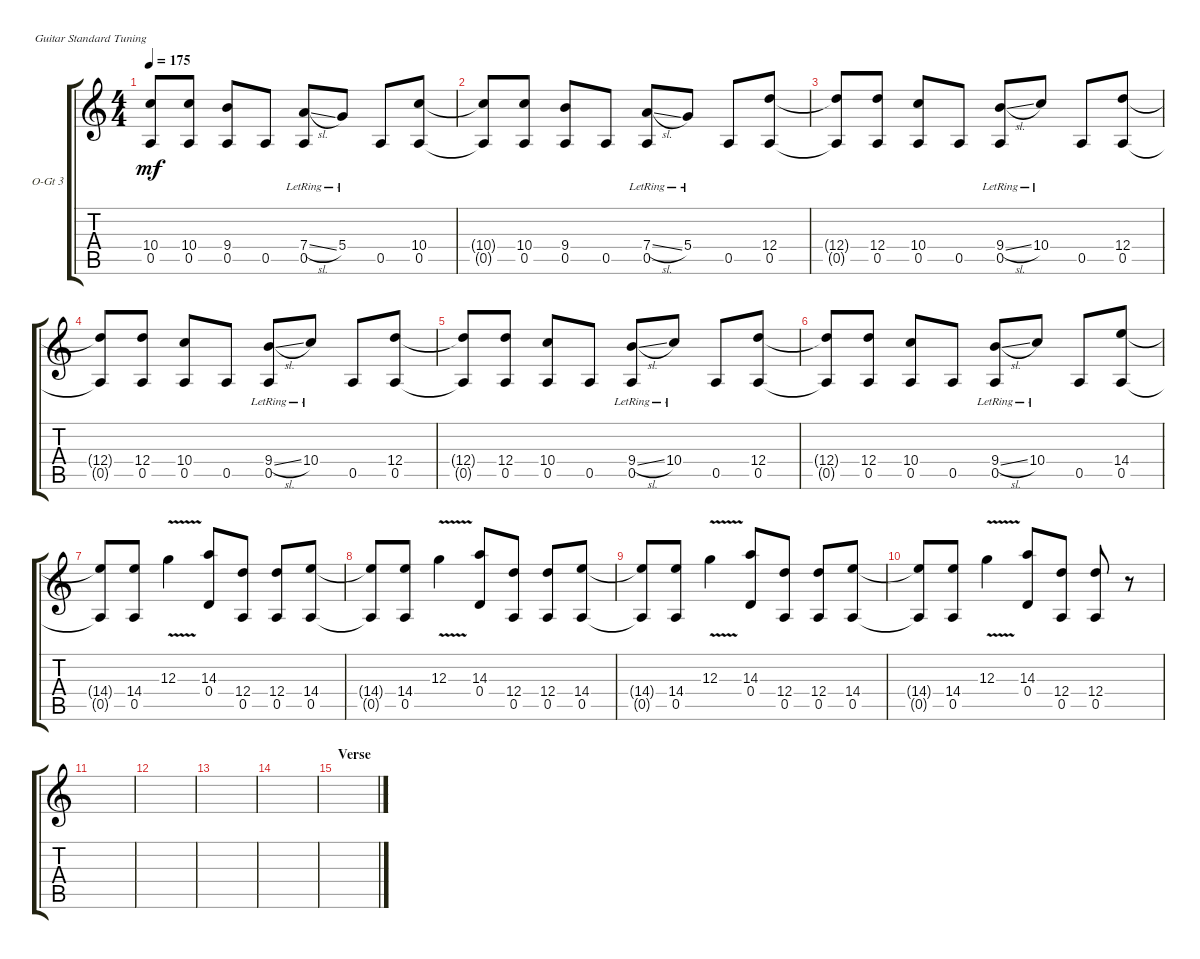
\defaultSystemsLayout 4
\bracketExtendMode groupsimilarinstruments
\firstSystemTrackNameOrientation horizontal
\otherSystemsTrackNameOrientation horizontal
\track ("Overdriven Guitar 3" "O-Gt 3") {instrument overdrivenguitar}
\staff {score tabs}
\tuning (E4 B3 G3 D3 A2 E2)
\ts (4 4)
\tempo 175
\clef g2
\scale
0.333333
\ks c
(0.5 10.4).8{dy mf} (10.4 0.5).8 (0.5 9.4).8 0.5.8 (0.5{lr} 7.4{sl lr}).8 5.4{lr}.8 0.5.8 (0.5 10.4).8 |
\scale
0.333333 (10.4{t} 0.5{t}).8 (0.5 10.4).8 (9.4 0.5).8 0.5.8 (0.5{lr} 7.4{sl lr}).8 5.4{lr}.8 0.5.8 (0.5 12.4).8 |
\scale
0.333333 (0.5{t} 12.4{t}).8 (12.4 0.5).8 (0.5 10.4).8 0.5.8 (9.4{sl lr} 0.5{lr}).8 10.4{lr}.8 0.5.8 (12.4 0.5).8 |
\scale
0.333333 (0.5{t} 12.4{t}).8 (12.4 0.5).8 (0.5 10.4).8 0.5.8 (0.5{lr} 9.4{sl lr}).8 10.4{lr}.8 0.5.8 (12.4 0.5).8 |
\scale
0.333333 (0.5{t} 12.4{t}).8 (12.4 0.5).8 (0.5 10.4).8 0.5.8 (0.5{lr} 9.4{sl lr}).8 10.4{lr}.8 0.5.8 (12.4 0.5).8 |
\scale
0.333333 (0.5{t} 12.4{t}).8 (12.4 0.5).8 (0.5 10.4).8 0.5.8 (0.5{lr} 9.4{sl lr}).8 10.4{lr}.8 0.5.8 (14.4 0.5).8 |
\scale
0.333333 (0.5{t} 14.4{t}).8 (14.4 0.5).8 12.3{v}.4 (0.4 14.3).8 (12.4 0.5).8 (0.5 12.4).8 (0.5 14.4).8 |
\scale
0.333333 (0.5{t} 14.4{t}).8 (14.4 0.5).8 12.3{v}.4 (0.4 14.3).8 (12.4 0.5).8 (0.5 12.4).8 (0.5 14.4).8 |
\scale
0.333333 (0.5{t} 14.4{t}).8 (14.4 0.5).8 12.3{v}.4 (0.4 14.3).8 (12.4 0.5).8 (0.5 12.4).8 (0.5 14.4).8 |
\scale
0.333333 (0.5{t} 14.4{t}).8 (14.4 0.5).8 12.3{v}.4 (0.4 14.3).8 (12.4 0.5).8 (0.5 12.4).8 r.8 |
\scale
0.333333 |
\scale
0.333333 |
\scale
0.333333 |
\scale
0.333333 |
\section ("" "Verse")
\scale
0.333333 |
\scale
0.333333
